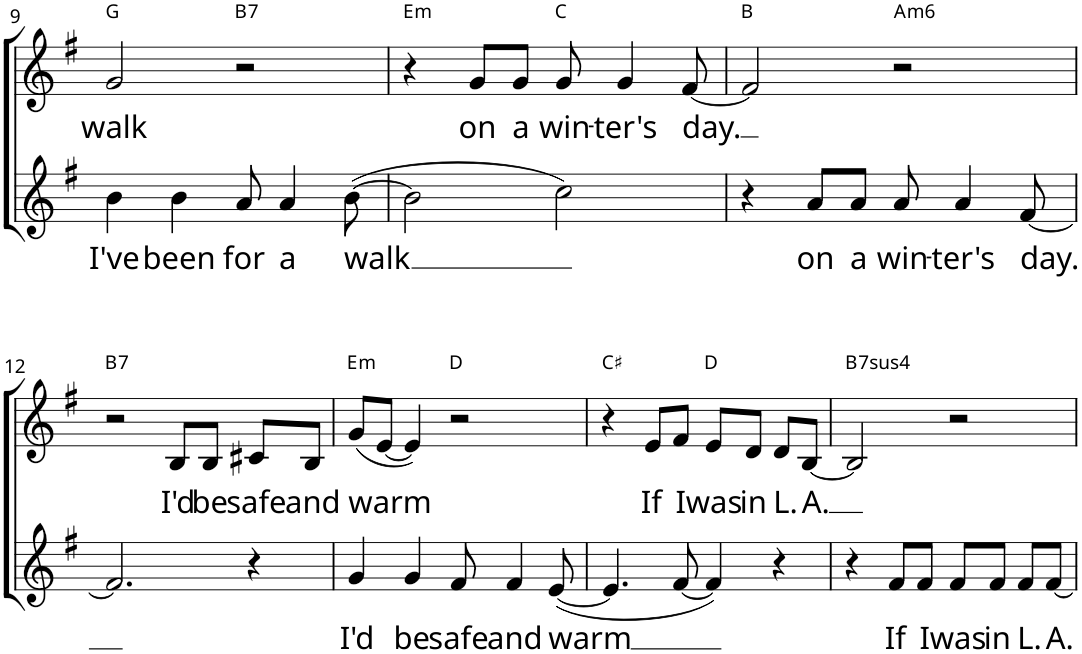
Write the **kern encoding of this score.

**kern	**text	**kern	**text	**harte
*part2	*part2	*part1	*part1	*part1
*staff2	*staff2	*staff1	*staff1	*
*I"Soprano	*	*I"Alto	*	*
!!LO:PB:g=z
*clefG2	*	*clefG2	*	*
*k[f#]	*	*k[f#]	*	*
*M4/4	*	*M4/4	*	*
=9	=9	=9	=9	=9
!	!LO:LY:b	!	!LO:LY:b	!
4b\	I've	2g/	walk	G:maj
!	!LO:LY:b	!	!	!
4b\	been	.	.	.
!	!LO:LY:b	!	!	!LO:H:kt=7
8a/	for	2r	.	B:7
!	!LO:LY:b	!	!	!
4a/	a	.	.	.
!	!LO:LY:b	!	!	!
([8b\	-walk	.	.	.
=10	=10	=10	=10	=10
!	!	!	!	!LO:H:kt=m
2b\]	.	4r	.	E:min
!	!	!	!LO:LY:b	!
.	.	8g/L	on	.
!	!	!	!LO:LY:b	!
.	.	8g/J	a	.
!	!	!	!LO:LY:b	!
2cc\)	.	8g/	win-	C:maj
!	!	!	!LO:LY:b	!
.	.	4g/	-ter's	.
!	!	!	!LO:LY:b	!
.	.	[8f#/	-day.	.
=11	=11	=11	=11	=11
4r	.	2f#/]	.	B:maj
!	!LO:LY:b	!	!	!
8a/L	on	.	.	.
!	!LO:LY:b	!	!	!
8a/J	a	.	.	.
!	!LO:LY:b	!	!	!LO:H:kt=m6
8a/	win-	2r	.	A:min6
!	!LO:LY:b	!	!	!
4a/	-ter's	.	.	.
!	!LO:LY:b	!	!	!
[8f#/	-day.	.	.	.
!!LO:LB:g=z
=12	=12	=12	=12	=12
!	!	!	!	!LO:H:kt=7
2.f#/]	.	2r	.	B:7
!	!	!	!LO:LY:b	!
.	.	8B/L	I'd	.
!	!	!	!LO:LY:b	!
.	.	8B/J	be	.
!	!	!	!LO:LY:b	!
4r	.	8c#X/L	safe	.
!	!	!	!LO:LY:b	!
.	.	8B/J	and	.
=13	=13	=13	=13	=13
!	!LO:LY:b	!	!LO:LY:b	!LO:H:kt=m
4g/	I'd	(8g/L	-warm	E:min
.	.	[8e/J	.	.
!	!LO:LY:b	!	!	!
4g/	be	4e/])	.	.
!	!LO:LY:b	!	!	!
8f#/	safe	2r	.	D:maj
!	!LO:LY:b	!	!	!
4f#/	and	.	.	.
!	!LO:LY:b	!	!	!
([8e/	warm	.	.	.
=14	=14	=14	=14	=14
4.e/]	.	4r	.	C#:maj
!	!	!	!LO:LY:b	!
.	.	8e/L	If	.
!	!	!	!LO:LY:b	!
[8f#/	.	8f#/J	I	.
!	!	!	!LO:LY:b	!
4f#/])	.	8e/L	was	D:maj
!	!	!	!LO:LY:b	!
.	.	8d/J	in	.
!	!	!	!LO:LY:b	!
4r	.	8d/L	L.	.
!	!	!	!LO:LY:b	!
.	.	[8B/J	-A.	.
=15	=15	=15	=15	=15
!	!	!	!	!LO:H:kt=74
4r	.	2B/]	.	B:sus4(7)
!	!LO:LY:b	!	!	!
8f#/L	If	.	.	.
!	!LO:LY:b	!	!	!
8f#/J	I	.	.	.
!	!LO:LY:b	!	!	!
8f#/L	was	2r	.	.
!	!LO:LY:b	!	!	!
8f#/J	in	.	.	.
!	!LO:LY:b	!	!	!
8f#/L	L.	.	.	.
!	!LO:LY:b	!	!	!
[8f#/J	A.	.	.	.
=	=	=	=	=
*-	*-	*-	*-	*-
